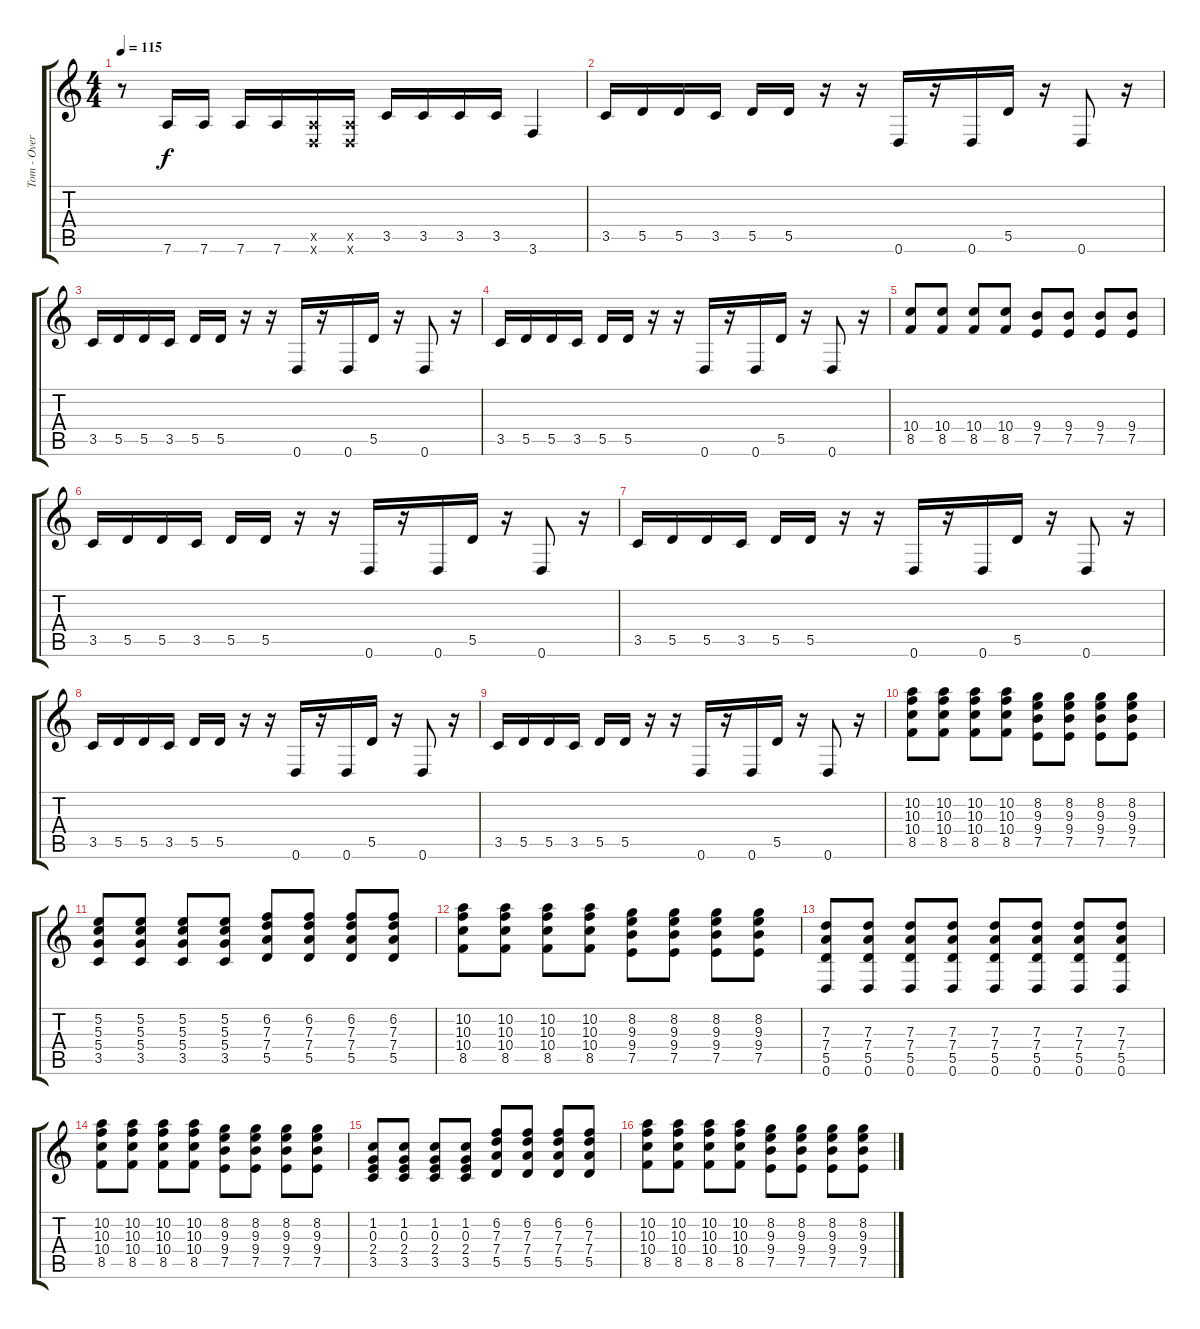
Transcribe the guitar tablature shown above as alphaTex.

\track ("Tom - Overdriven" "Tom - Over") {instrument overdrivenguitar}
\staff {score tabs}
\tuning (E4 B3 G3 D3 A2 D2) {hide}
\ts (4 4)
\tempo 115
\clef g2
\ks c
r.8{dy f} 7.6.16 7.6.16 7.6.16 7.6.16 (0.5{x} 0.6{x}).16 (0.5{x} 0.6{x}).16 3.5.16 3.5.16 3.5.16 3.5.16 3.6.4 |
3.5.16 5.5.16 5.5.16 3.5.16 5.5.16 5.5.16 r.16 r.16 0.6.16 r.16 0.6.16 5.5.16 r.16 0.6.8 r.16 |
3.5.16 5.5.16 5.5.16 3.5.16 5.5.16 5.5.16 r.16 r.16 0.6.16 r.16 0.6.16 5.5.16 r.16 0.6.8 r.16 |
3.5.16 5.5.16 5.5.16 3.5.16 5.5.16 5.5.16 r.16 r.16 0.6.16 r.16 0.6.16 5.5.16 r.16 0.6.8 r.16 |
(10.4 8.5).8 (10.4 8.5).8 (10.4 8.5).8 (10.4 8.5).8 (9.4 7.5).8 (9.4 7.5).8 (9.4 7.5).8 (9.4 7.5).8 |
3.5.16 5.5.16 5.5.16 3.5.16 5.5.16 5.5.16 r.16 r.16 0.6.16 r.16 0.6.16 5.5.16 r.16 0.6.8 r.16 |
3.5.16 5.5.16 5.5.16 3.5.16 5.5.16 5.5.16 r.16 r.16 0.6.16 r.16 0.6.16 5.5.16 r.16 0.6.8 r.16 |
3.5.16 5.5.16 5.5.16 3.5.16 5.5.16 5.5.16 r.16 r.16 0.6.16 r.16 0.6.16 5.5.16 r.16 0.6.8 r.16 |
3.5.16 5.5.16 5.5.16 3.5.16 5.5.16 5.5.16 r.16 r.16 0.6.16 r.16 0.6.16 5.5.16 r.16 0.6.8 r.16 |
(10.2 10.3 10.4 8.5).8 (10.2 10.3 10.4 8.5).8 (10.2 10.3 10.4 8.5).8 (10.2 10.3 10.4 8.5).8 (8.2 9.3 9.4 7.5).8 (8.2 9.3 9.4 7.5).8 (8.2 9.3 9.4 7.5).8 (8.2 9.3 9.4 7.5).8 |
(5.2 5.3 5.4 3.5).8 (5.2 5.3 5.4 3.5).8 (5.2 5.3 5.4 3.5).8 (5.2 5.3 5.4 3.5).8 (6.2 7.3 7.4 5.5).8 (6.2 7.3 7.4 5.5).8 (6.2 7.3 7.4 5.5).8 (6.2 7.3 7.4 5.5).8 |
(10.2 10.3 10.4 8.5).8 (10.2 10.3 10.4 8.5).8 (10.2 10.3 10.4 8.5).8 (10.2 10.3 10.4 8.5).8 (8.2 9.3 9.4 7.5).8 (8.2 9.3 9.4 7.5).8 (8.2 9.3 9.4 7.5).8 (8.2 9.3 9.4 7.5).8 |
(7.3 7.4 5.5 0.6).8 (7.3 7.4 5.5 0.6).8 (7.3 7.4 5.5 0.6).8 (7.3 7.4 5.5 0.6).8 (7.3 7.4 5.5 0.6).8 (7.3 7.4 5.5 0.6).8 (7.3 7.4 5.5 0.6).8 (7.3 7.4 5.5 0.6).8 |
(10.2 10.3 10.4 8.5).8 (10.2 10.3 10.4 8.5).8 (10.2 10.3 10.4 8.5).8 (10.2 10.3 10.4 8.5).8 (8.2 9.3 9.4 7.5).8 (8.2 9.3 9.4 7.5).8 (8.2 9.3 9.4 7.5).8 (8.2 9.3 9.4 7.5).8 |
(1.2 0.3 2.4 3.5).8 (1.2 0.3 2.4 3.5).8 (1.2 0.3 2.4 3.5).8 (1.2 0.3 2.4 3.5).8 (6.2 7.3 7.4 5.5).8 (6.2 7.3 7.4 5.5).8 (6.2 7.3 7.4 5.5).8 (6.2 7.3 7.4 5.5).8 |
(10.2 10.3 10.4 8.5).8 (10.2 10.3 10.4 8.5).8 (10.2 10.3 10.4 8.5).8 (10.2 10.3 10.4 8.5).8 (8.2 9.3 9.4 7.5).8 (8.2 9.3 9.4 7.5).8 (8.2 9.3 9.4 7.5).8 (8.2 9.3 9.4 7.5).8
